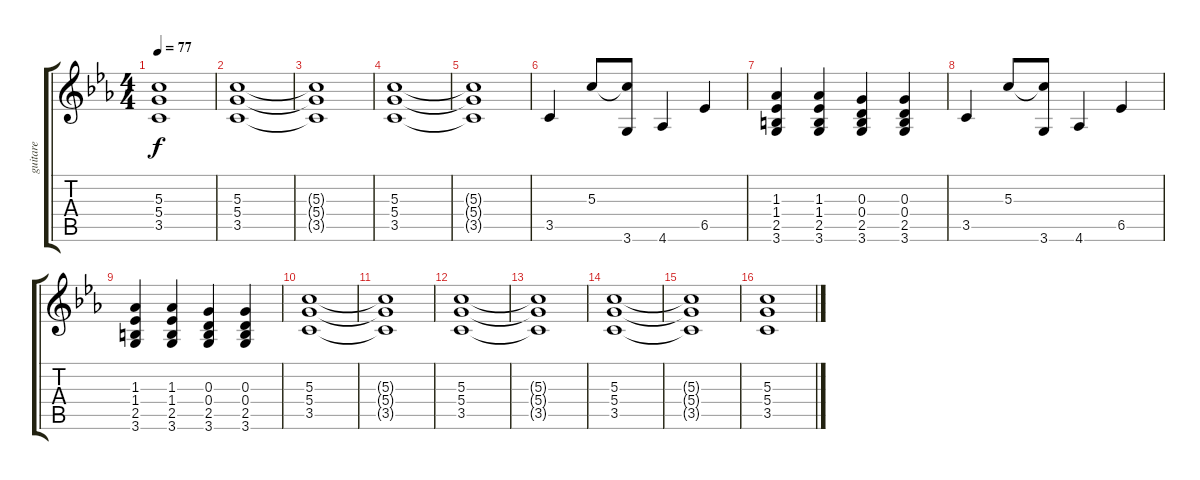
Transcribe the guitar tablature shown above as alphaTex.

\track ("guitare" "guitare") {instrument distortionguitar}
\staff {score tabs}
\tuning (E4 B3 G3 D3 A2 E2) {hide}
\ts (4 4)
\tempo 77
\clef g2
\ks cminor
(5.3{t} 5.4{t} 3.5{t}).1{dy f} |
(5.3 5.4 3.5).1 |
(5.3{t} 5.4{t} 3.5{t}).1 |
(5.3 5.4 3.5).1 |
(5.3{t} 5.4{t} 3.5{t}).1 |
3.5.4{instrument distortionguitar} 5.3.8 (5.3{t} 3.6).8 4.6.4 6.5.4 |
(1.3 1.4 2.5 3.6).4 (1.3 1.4 2.5 3.6).4 (0.3 0.4 2.5 3.6).4 (0.3 0.4 2.5 3.6).4 |
3.5.4 5.3.8 (5.3{t} 3.6).8 4.6.4 6.5.4 |
(1.3 1.4 2.5 3.6).4 (1.3 1.4 2.5 3.6).4 (0.3 0.4 2.5 3.6).4 (0.3 0.4 2.5 3.6).4 |
(5.3 5.4 3.5).1 |
(5.3{t} 5.4{t} 3.5{t}).1 |
(5.3 5.4 3.5).1 |
(5.3{t} 5.4{t} 3.5{t}).1 |
(5.3 5.4 3.5).1{instrument distortionguitar} |
(5.3{t} 5.4{t} 3.5{t}).1 |
(5.3 5.4 3.5).1
